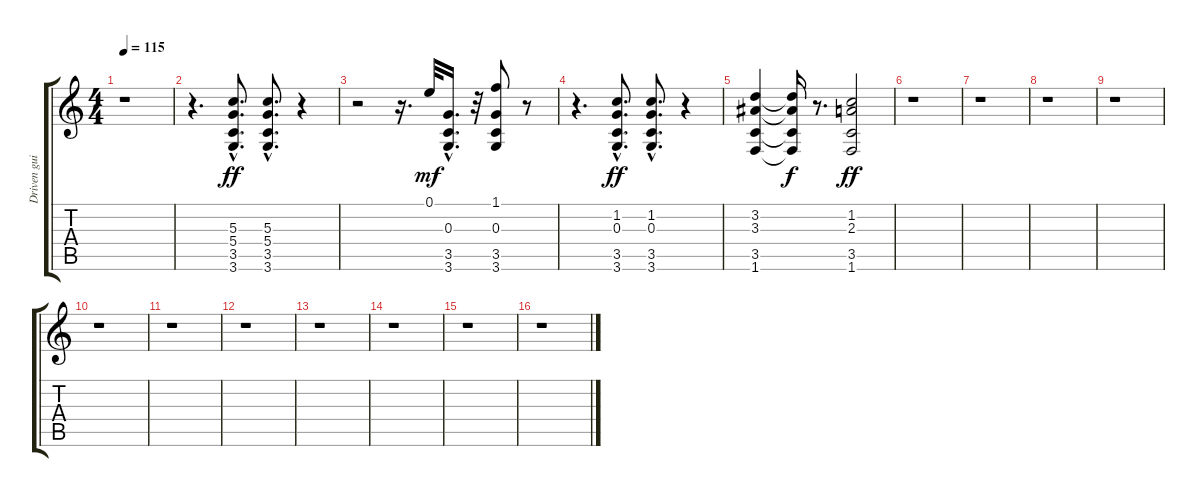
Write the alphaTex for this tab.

\track ("Driven guitar (L)" "Driven gui") {instrument overdrivenguitar}
\staff {score tabs}
\tuning (E4 B3 G3 D3 A2 E2) {hide}
\ts (4 4)
\tempo 115
\clef g2
\ks c
r.1{dy ff} |
r.4{d} (5.3{hac} 5.4{hac} 3.5{hac} 3.6{hac}).8{d} (5.3{hac} 5.4{hac} 3.5{hac} 3.6{hac}).8{d} r.4 |
r.2 r.16{d} 0.1.32{dy mf} (0.3{hac} 3.5{hac} 3.6{hac}).16{d} r.32 (1.1 0.3 3.5 3.6).8 r.8 |
r.4{d} (1.2{hac} 0.3{hac} 3.5{hac} 3.6{hac}).8{d dy ff} (1.2{hac} 0.3{hac} 3.5{hac} 3.6{hac}).8{d} r.4 |
(3.2 3.3 3.5 1.6).4 (3.2{t} 3.3{t} 3.5{t} 1.6{t}).16{dy f} r.8{d} (1.2 2.3 3.5 1.6).2{dy ff} |
r.1 |
r.1 |
r.1 |
r.1 |
r.1 |
r.1 |
r.1 |
r.1 |
r.1 |
r.1 |
r.1
